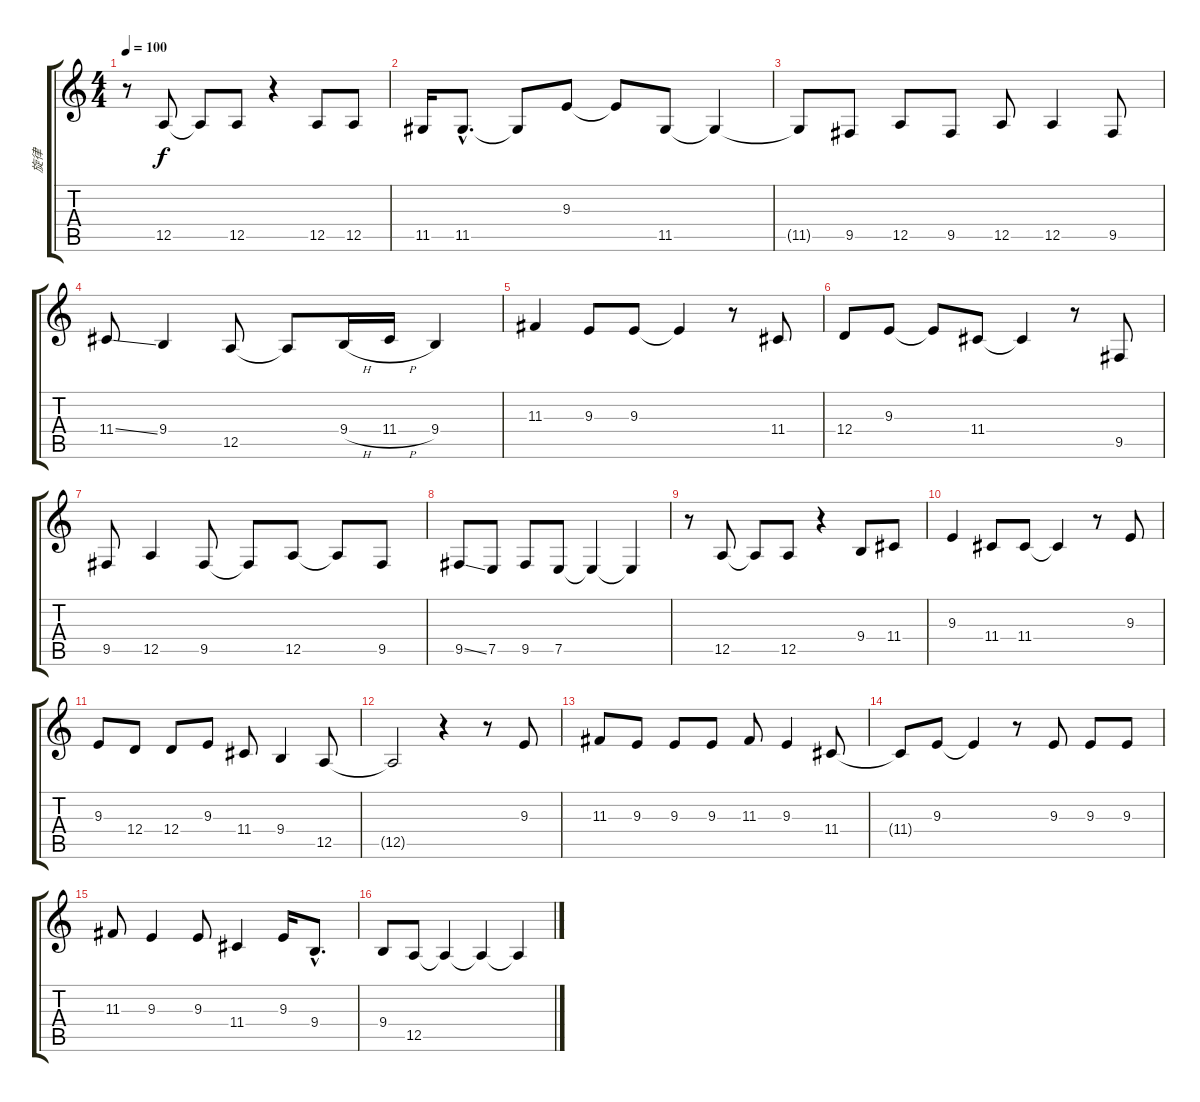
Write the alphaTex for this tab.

\track ("旋律" "旋律") {instrument acousticgrandpiano}
\staff {score tabs}
\tuning (E4 B3 G3 D3 A2 E2) {hide}
\ts (4 4)
\tempo 100
\clef g2
\ks c
r.8{dy f} 12.5.8 12.5{t}.8 12.5.8 r.4 12.5.8 12.5.8 |
11.5.16 11.5{hac}.8{d} 11.5{t}.8 9.3.8 9.3{t}.8 11.5.8 11.5{t}.4 |
11.5{t}.8 9.5.8 12.5.8 9.5.8 12.5.8 12.5.4 9.5.8 |
11.4{ss}.8 9.4.4 12.5.8 12.5{t}.8 9.4{h}.16 11.4{h}.16 9.4.4 |
11.3.4 9.3.8 9.3.8 9.3{t}.4 r.8 11.4.8 |
12.4.8 9.3.8 9.3{t}.8 11.4.8 11.4{t}.4 r.8 9.5.8 |
9.5.8 12.5.4 9.5.8 9.5{t}.8 12.5.8 12.5{t}.8 9.5.8 |
9.5{ss}.8 7.5.8 9.5.8 7.5.8 7.5{t}.4 7.5{t}.4 |
r.8 12.5.8 12.5{t}.8 12.5.8 r.4 9.4.8 11.4.8 |
9.3.4 11.4.8 11.4.8 11.4{t}.4 r.8 9.3.8 |
9.3.8 12.4.8 12.4.8 9.3.8 11.4.8 9.4.4 12.5.8 |
12.5{t}.2 r.4 r.8 9.3.8 |
11.3.8 9.3.8 9.3.8 9.3.8 11.3.8 9.3.4 11.4.8 |
11.4{t}.8 9.3.8 9.3{t}.4 r.8 9.3.8 9.3.8 9.3.8 |
11.3.8 9.3.4 9.3.8 11.4.4 9.3.16 9.4{hac}.8{d} |
9.4.8 12.5.8 12.5{t}.4 12.5{t}.4 12.5{t}.4
